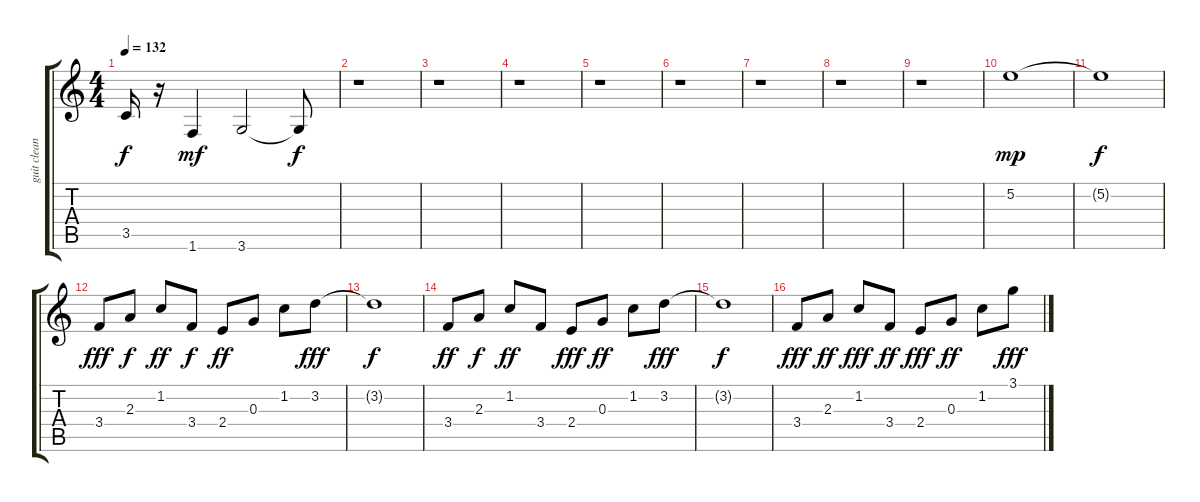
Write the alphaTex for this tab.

\track ("guit clean" "guit clean") {instrument electricguitarclean}
\staff {score tabs}
\tuning (E4 B3 G3 D3 A2 E2) {hide}
\ts (4 4)
\tempo 132
\clef g2
\ks c
3.5.16{dy f} r.16 1.6.4{dy mf} 3.6.2 3.6{t}.8{dy f} |
r.1 |
r.1 |
r.1 |
r.1 |
r.1 |
r.1 |
r.1 |
r.1 |
5.2.1{dy mp} |
5.2{t}.1{dy f} |
3.4.8{dy fff} 2.3.8{dy f} 1.2.8{dy ff} 3.4.8{dy f} 2.4.8{dy ff} 0.3.8 1.2.8 3.2.8{dy fff} |
3.2{t}.1{dy f} |
3.4.8{dy ff} 2.3.8{dy f} 1.2.8{dy ff} 3.4.8 2.4.8{dy fff} 0.3.8{dy ff} 1.2.8 3.2.8{dy fff} |
3.2{t}.1{dy f} |
3.4.8{dy fff} 2.3.8{dy ff} 1.2.8{dy fff} 3.4.8{dy ff} 2.4.8{dy fff} 0.3.8{dy ff} 1.2.8 3.1.8{dy fff}
